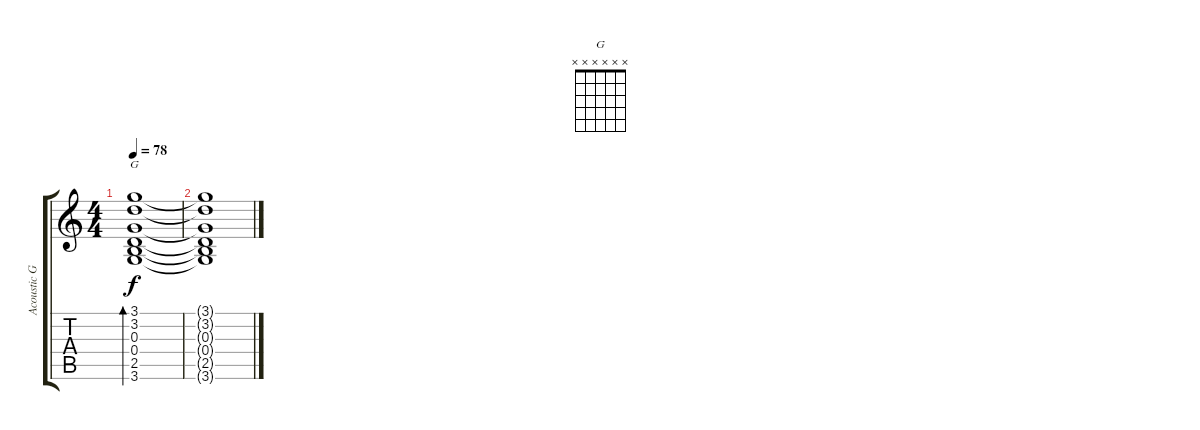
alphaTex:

\track ("Acoustic Guitar" "Acoustic G") {instrument acousticguitarsteel}
\staff {score tabs}
\tuning (E4 B3 G3 D3 A2 E2) {hide}
\chord ("G" x x x x x x) {firstfret 0}
\ts (4 4)
\tempo 78
\clef g2
\ks c
(3.1 3.2 0.3 0.4 2.5 3.6).1{bd 120 ch "G" dy f} |
(3.1{t} 3.2{t} 0.3{t} 0.4{t} 2.5{t} 3.6{t}).1
